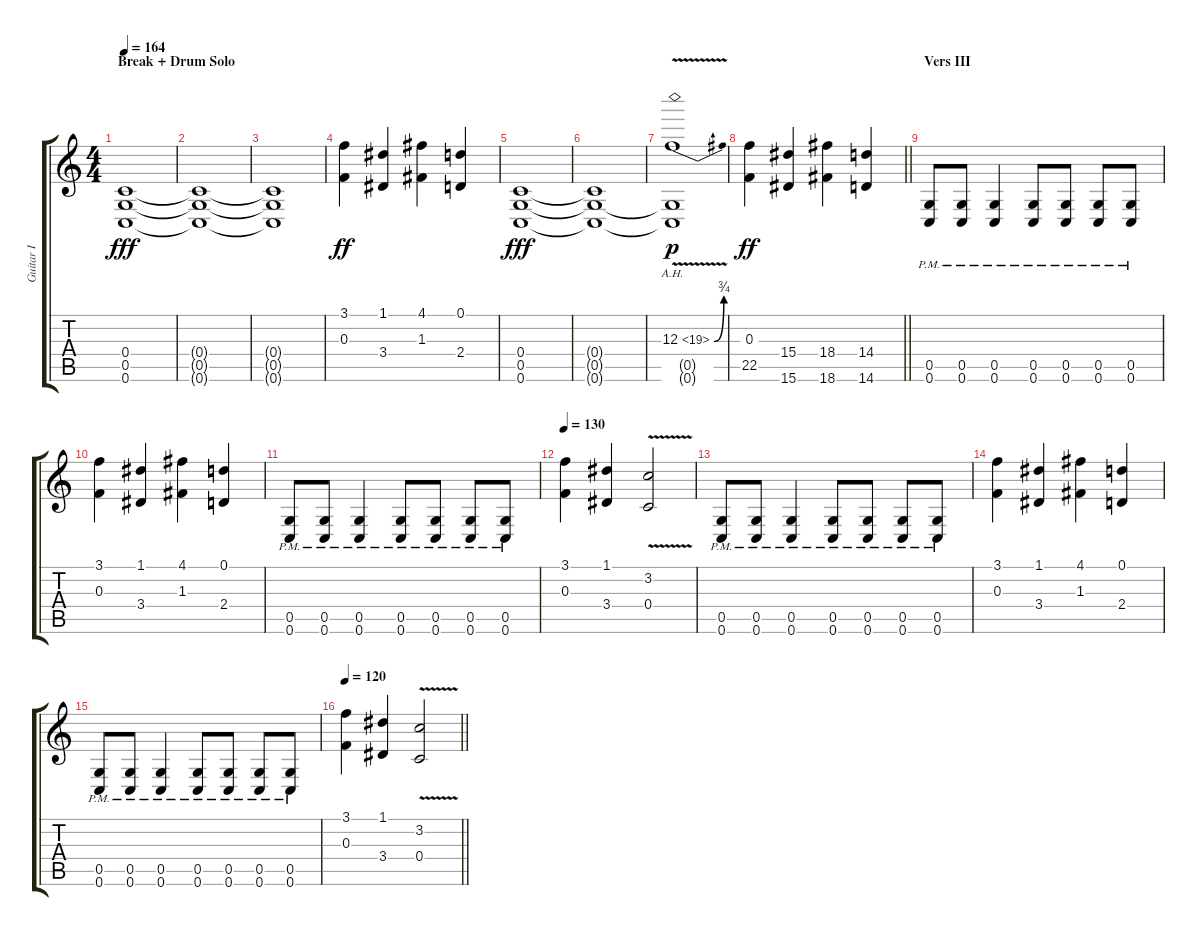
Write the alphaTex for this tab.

\track ("Guitar I" "Guitar I") {instrument distortionguitar}
\staff {score tabs}
\tuning (D4 A3 F3 C3 G2 C2) {hide}
\ts (4 4)
\section ("" "Break + Drum Solo")
\tempo 164
\clef g2
\ks c
(0.4 0.5 0.6).1{dy fff} |
(0.4{t} 0.5{t} 0.6{t}).1 |
(0.4{t} 0.5{t} 0.6{t}).1 |
(3.1 0.3).4{dy ff} (1.1 3.4).4 (4.1 1.3).4 (0.1 2.4).4 |
(0.4 0.5 0.6).1{dy fff} |
(0.4{t} 0.5{t} 0.6{t}).1 |
(12.3{be (bend 0 0 60 3) ah 7 v} 0.5{t} 0.6{t}).1{dy p instrument distortionguitar} |
\barLineRight lightlight
(0.3 22.5).4{dy ff instrument distortionguitar} (15.4 15.6).4 (18.4 18.6).4 (14.4 14.6).4 |
\section ("" "Vers III")
(0.5{pm} 0.6{pm}).8 (0.5{pm} 0.6{pm}).8 (0.5{pm} 0.6{pm}).4 (0.5{pm} 0.6{pm}).8 (0.5{pm} 0.6{pm}).8 (0.5{pm} 0.6{pm}).8 (0.5{pm} 0.6{pm}).8 |
(3.1 0.3).4 (1.1 3.4).4 (4.1 1.3).4 (0.1 2.4).4 |
(0.5{pm} 0.6{pm}).8 (0.5{pm} 0.6{pm}).8 (0.5{pm} 0.6{pm}).4 (0.5{pm} 0.6{pm}).8 (0.5{pm} 0.6{pm}).8 (0.5{pm} 0.6{pm}).8 (0.5{pm} 0.6{pm}).8 |
\tempo 130
(3.1 0.3).4 (1.1 3.4).4 (3.2{v} 0.4{v}).2 |
(0.5{pm} 0.6{pm}).8 (0.5{pm} 0.6{pm}).8 (0.5{pm} 0.6{pm}).4 (0.5{pm} 0.6{pm}).8 (0.5{pm} 0.6{pm}).8 (0.5{pm} 0.6{pm}).8 (0.5{pm} 0.6{pm}).8 |
(3.1 0.3).4 (1.1 3.4).4 (4.1 1.3).4 (0.1 2.4).4 |
(0.5{pm} 0.6{pm}).8 (0.5{pm} 0.6{pm}).8 (0.5{pm} 0.6{pm}).4 (0.5{pm} 0.6{pm}).8 (0.5{pm} 0.6{pm}).8 (0.5{pm} 0.6{pm}).8 (0.5{pm} 0.6{pm}).8 |
\tempo 120
\barLineRight lightlight
(3.1 0.3).4 (1.1 3.4).4 (3.2{v} 0.4{v}).2
